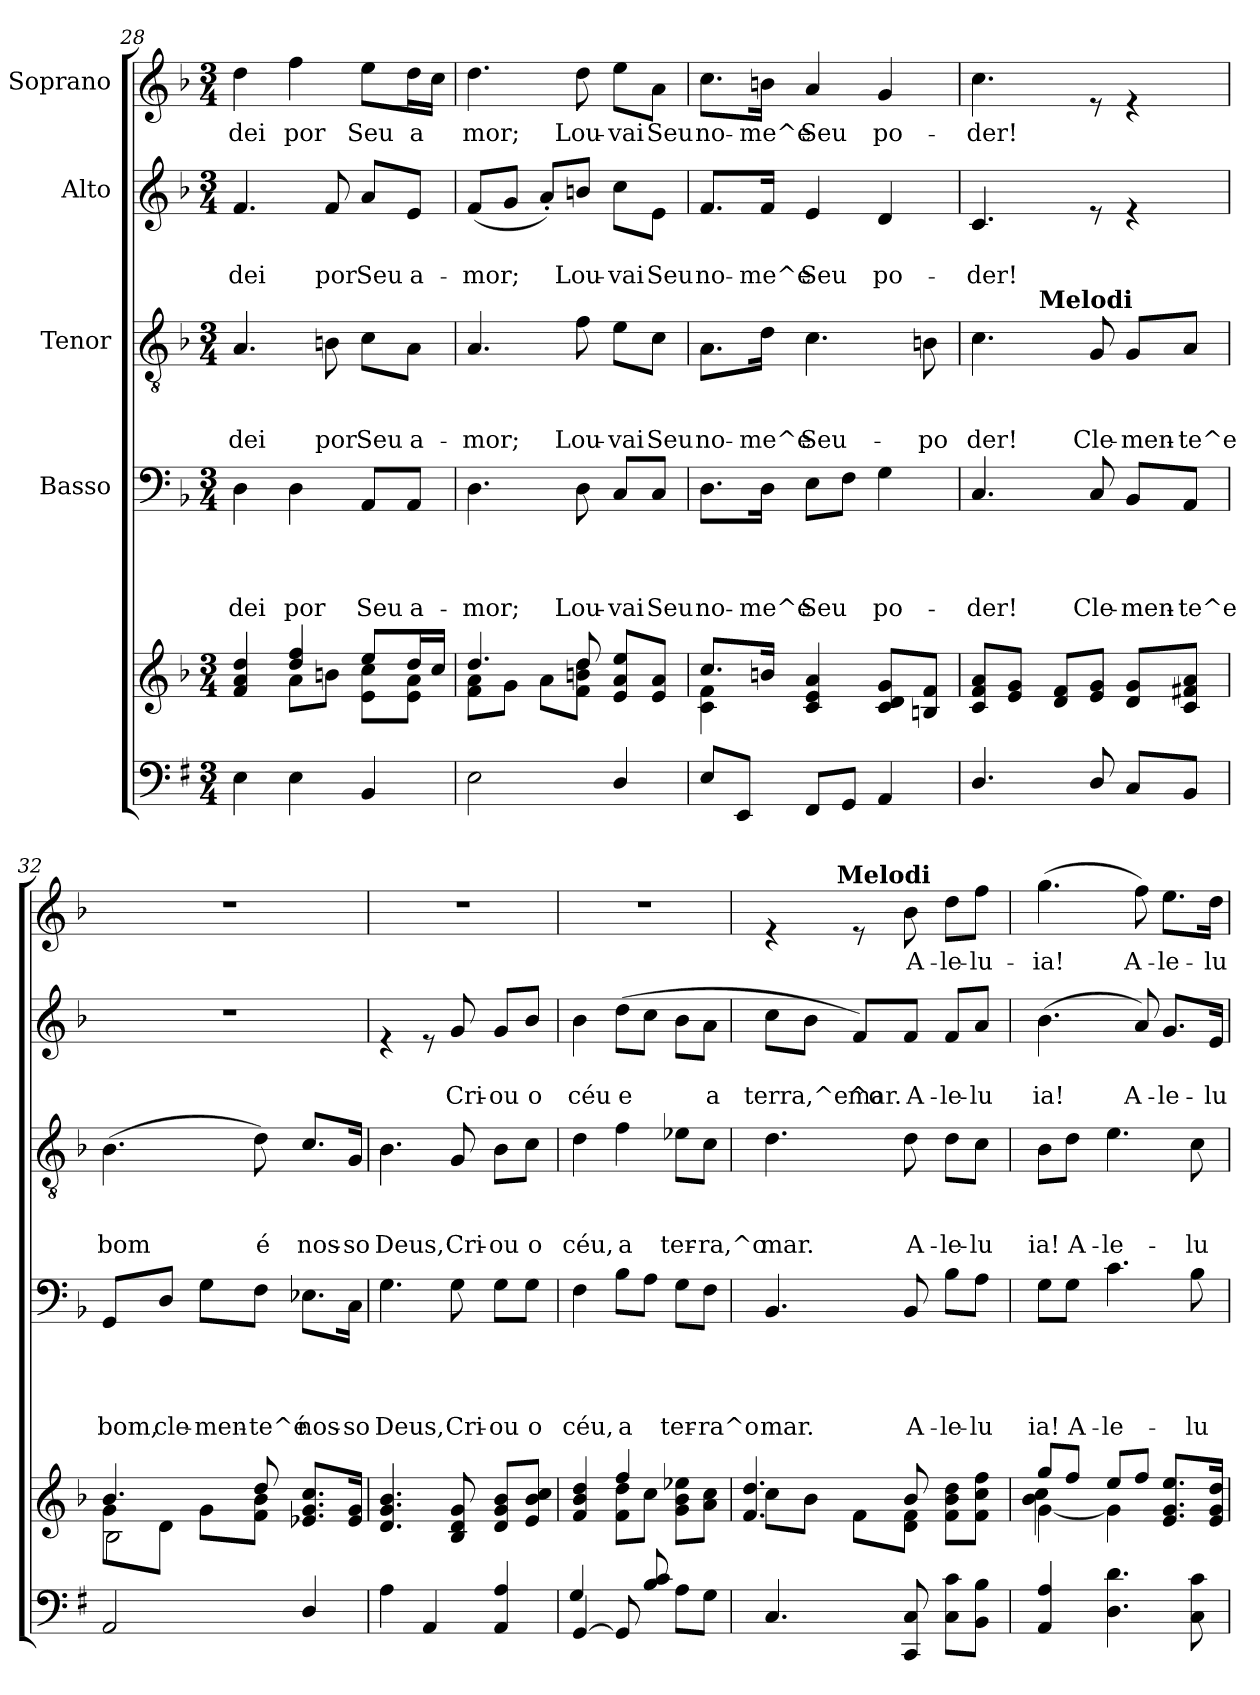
**kern	**kern	**kern	**text	**text	**text	**text	**kern	**text	**text	**text	**kern	**text	**text	**kern	**text
*part6	*part5	*part4	*part4	*part4	*part4	*part4	*part3	*part3	*part3	*part3	*part2	*part2	*part2	*part1	*part1
*staff6	*staff5	*staff4	*staff4	*staff4	*staff4	*staff4	*staff3	*staff3	*staff3	*staff3	*staff2	*staff2	*staff2	*staff1	*staff1
*	*	*I"Basso	*	*	*	*	*I"Tenor	*	*	*	*I"Alto	*	*	*I"Soprano	*
*clefF4	*clefG2	*clefF4	*	*	*	*	*clefGv2	*	*	*	*clefG2	*	*	*clefG2	*
*ITrd1c2	*	*	*	*	*	*	*	*	*	*	*	*	*	*	*
*k[b-]	*k[b-]	*k[b-]	*	*	*	*	*k[b-]	*	*	*	*k[b-]	*	*	*k[b-]	*
*F:	*F:	*F:	*	*	*	*	*F:	*	*	*	*F:	*	*	*F:	*
*M3/4	*M3/4	*M3/4	*	*	*	*	*M3/4	*	*	*	*M3/4	*	*	*M3/4	*
=28	=28	=28	=28	=28	=28	=28	=28	=28	=28	=28	=28	=28	=28	=28	=28
*	*^	*	*	*	*	*	*	*	*	*	*	*	*	*	*
!	!	!	!	!	!	!	!LO:LY:b	!	!	!	!LO:LY:b	!	!	!LO:LY:b	!	!LO:LY:b
4D\	4f/ 4a/ 4dd/	4ryy	4D\	.	.	.	-dei	4.A/	.	.	-dei	4.f/	.	-dei	4dd\	dei
!	!	!	!	!	!	!	!LO:LY:b	!	!	!	!	!	!	!	!	!LO:LY:b
4D\	8a\L	4dd/ 4ff/	4D\	.	.	.	por	.	.	.	.	.	.	.	4ff\	por
!	!	!	!	!	!	!	!	!	!	!	!LO:LY:b	!	!	!LO:LY:b	!	!
.	8bn\J	.	.	.	.	.	.	8Bn\	.	.	por	8f/	.	por	.	.
!	!	!	!	!	!	!	!LO:LY:b	!	!	!	!LO:LY:b	!	!	!LO:LY:b	!	!LO:LY:b
4AA/	8ee/L	8e\ 8cc\L	8AA/L	.	.	.	Seu	8c\L	.	.	Seu	8a/L	.	Seu	8ee\L	Seu
!	!	!	!	!	!	!	!LO:LY:b	!	!	!	!LO:LY:b	!	!	!LO:LY:b	!	!LO:LY:b
.	16dd/L	8e\ 8a\J	8AA/J	.	.	.	a-	8A\J	.	.	a-	8e/J	.	a-	16dd\L	a
.	16cc/JJ	.	.	.	.	.	.	.	.	.	.	.	.	.	16cc\JJ	.
!!LO:LB:g=z
=29	=29	=29	=29	=29	=29	=29	=29	=29	=29	=29	=29	=29	=29	=29	=29	=29
!	!	!	!	!	!	!	!LO:LY:b	!	!	!	!LO:LY:b	!	!	!LO:LY:b	!	!LO:LY:b
2D\	8f\ 8a\L	4.dd/	4.D\	.	.	.	-mor;	4.A/	.	.	-mor;	(<8f/L	.	-mor;	4.dd\	mor;
.	8g\J	.	.	.	.	.	.	.	.	.	.	8g/J	.	.	.	.
.	8a\L	.	.	.	.	.	.	.	.	.	.	8a'</L)	.	.	.	.
!	!	!	!	!	!	!	!LO:LY:b	!	!	!	!LO:LY:b	!	!	!LO:LY:b	!	!LO:LY:b
.	8f\ 8bn\ 8dd\J	8dd/	8D\	.	.	.	Lou-	8f\	.	.	Lou-	8bn/J	.	Lou-	8dd\	Lou-
!	!	!	!	!	!	!	!LO:LY:b	!	!	!	!LO:LY:b	!	!	!LO:LY:b	!	!LO:LY:b
4C/	8e/ 8a/ 8ee/L	4ryy	8C/L	.	.	.	-vai	8e\L	.	.	-vai	8cc\L	.	-vai	8ee\L	-vai
!	!	!	!	!	!	!	!LO:LY:b	!	!	!	!LO:LY:b	!	!	!LO:LY:b	!	!LO:LY:b
.	8e/ 8a/J	.	8C/J	.	.	.	Seu	8c\J	.	.	Seu	8e\J	.	Seu	8a\J	Seu
=30	=30	=30	=30	=30	=30	=30	=30	=30	=30	=30	=30	=30	=30	=30	=30	=30
!	!	!	!	!	!	!	!LO:LY:b	!	!	!	!LO:LY:b	!	!	!LO:LY:b	!	!LO:LY:b
8D/L	8.cc/L	4c\ 4f\	8.D\L	.	.	.	no-	8.A\L	.	.	no-	8.f/L	.	no-	8.cc\L	no-
8DD/J	.	.	.	.	.	.	.	.	.	.	.	.	.	.	.	.
!	!	!	!	!	!	!	!LO:LY:b	!	!	!	!LO:LY:b	!	!	!LO:LY:b	!	!LO:LY:b
.	16bn/Jk	.	16D\Jk	.	.	.	-me^e	16d\Jk	.	.	-me^e	16f/Jk	.	-me^e	16bn\Jk	-me^e
!	!	!	!	!	!	!	!LO:LY:b	!	!	!	!LO:LY:b	!	!	!LO:LY:b	!	!LO:LY:b
8EE/L	4c/ 4e/ 4a/	2ryy	8E\L	.	.	.	Seu	4.c\	.	.	Seu-	4e/	.	Seu	4a/	Seu
8FF/J	.	.	8F\J	.	.	.	.	.	.	.	.	.	.	.	.	.
!	!	!	!	!	!	!	!LO:LY:b	!	!	!	!	!	!	!LO:LY:b	!	!LO:LY:b
4GG/	8c/ 8d/ 8g/L	.	4G\	.	.	.	po-	.	.	.	.	4d/	.	po-	4g/	po-
!	!	!	!	!	!	!	!	!	!	!	!LO:LY:b	!	!	!	!	!
.	8Bn/ 8f/J	.	.	.	.	.	.	8Bn\	.	.	-po	.	.	.	.	.
*	*v	*v	*	*	*	*	*	*	*	*	*	*	*	*	*	*
=31	=31	=31	=31	=31	=31	=31	=31	=31	=31	=31	=31	=31	=31	=31	=31
!	!	!	!	!	!	!LO:LY:b	!	!	!	!LO:LY:b	!	!	!LO:LY:b	!	!LO:LY:b
*	*	*	*	*	*	*	*^	*	*	*	*	*	*	*	*
4.C/	8c/ 8f/ 8a/L	4.C/	.	.	.	-der!	4.c\	8..ryy	.	.	der!	4.c/	.	-der!	4.cc\	-der!
.	8e/ 8g/J	.	.	.	.	.	.	.	.	.	.	.	.	.	.	.
!	!	!	!	!	!	!	!	!LO:TX:a:B:t=Melodi	!	!	!	!	!	!	!	!
.	.	.	.	.	.	.	.	2ryy	.	.	.	.	.	.	.	.
.	8d/ 8f/L	.	.	.	.	.	.	.	.	.	.	.	.	.	.	.
!	!	!	!	!	!	!LO:LY:b	!	!	!	!	!LO:LY:b	!	!	!	!	!
8C/	8e/ 8g/J	8C/	.	.	.	Cle-	8G/	.	.	.	Cle-	8re	.	.	8re	.
!	!	!	!	!	!	!LO:LY:b	!	!	!	!	!LO:LY:b	!	!	!	!	!
8BB-/L	8d/ 8g/L	8BB-/L	.	.	.	-men-	8G/L	.	.	.	-men-	4re	.	.	4re	.
!	!	!	!	!	!	!LO:LY:b	!	!	!	!	!LO:LY:b	!	!	!	!	!
8AA/J	8c/ 8f#X/ 8a/J	8AA/J	.	.	.	-te^e	8A/J	.	.	.	-te^e	.	.	.	.	.
.	.	.	.	.	.	.	.	32ryy	.	.	.	.	.	.	.	.
=32	=32	=32	=32	=32	=32	=32	=32	=32	=32	=32	=32	=32	=32	=32	=32	=32
*	*^	*	*	*	*	*	*	*	*	*	*	*	*	*	*	*
*	*	*^	*	*	*	*	*	*	*	*	*	*	*	*	*	*	*
!	!	!	!	!	!	!	!	!LO:LY:b	!	!	!	!	!LO:LY:b	!	!	!	!	!
*	*	*	*	*	*	*	*	*	*v	*v	*	*	*	*	*	*	*	*
2GG/	8g\L	2B-\	4.b-/	8GG/L	.	.	.	bom,	(>4.B-\	.	.	bom	2.r	.	.	2.r	.
!	!	!	!	!	!	!	!	!LO:LY:b	!	!	!	!	!	!	!	!	!
.	8d\J	.	.	8D/J	.	.	.	cle-	.	.	.	.	.	.	.	.	.
!	!	!	!	!	!	!	!	!LO:LY:b	!	!	!	!	!	!	!	!	!
.	8g\L	.	.	8G\L	.	.	.	-men-	.	.	.	.	.	.	.	.	.
!	!	!	!	!	!	!	!	!LO:LY:b	!	!	!	!LO:LY:b	!	!	!	!	!
.	8f\ 8b-\J	.	8dd/	8F\J	.	.	.	-te^é	8d\)	.	.	é	.	.	.	.	.
!	!	!	!	!	!	!	!	!LO:LY:b	!	!	!	!LO:LY:b	!	!	!	!	!
4C/	8.e-X/ 8.g/ 8.cc/L	4ryy	4ryy	8.E-X\L	.	.	.	nos-	8.c/L	.	.	nos-	.	.	.	.	.
!	!	!	!	!	!	!	!	!LO:LY:b	!	!	!	!LO:LY:b	!	!	!	!	!
.	16e-/ 16g/Jk	.	.	16C\Jk	.	.	.	-so	16G/Jk	.	.	-so	.	.	.	.	.
*	*v	*v	*v	*	*	*	*	*	*	*	*	*	*	*	*	*	*
!!LO:PB:g=z
=33	=33	=33	=33	=33	=33	=33	=33	=33	=33	=33	=33	=33	=33	=33	=33
!	!	!	!	!	!	!LO:LY:b	!	!	!	!LO:LY:b	!	!	!	!	!
4G\	4.d/ 4.g/ 4.b-/	4.G\	.	.	.	Deus,	4.B-\	.	.	Deus,	4re	.	.	2.r	.
4GG/	.	.	.	.	.	.	.	.	.	.	8re	.	.	.	.
!	!	!	!	!	!	!LO:LY:b	!	!	!	!LO:LY:b	!	!	!LO:LY:b	!	!
.	8B-/ 8d/ 8g/	8G\	.	.	.	Cri-	8G/	.	.	Cri-	8g/	.	Cri-	.	.
!	!	!	!	!	!	!LO:LY:b	!	!	!	!LO:LY:b	!	!	!LO:LY:b	!	!
4GG/ 4G/	8d/ 8g/ 8b-/L	8G\L	.	.	.	-ou	8B-\L	.	.	-ou	8g/L	.	-ou	.	.
!	!	!	!	!	!	!LO:LY:b	!	!	!	!LO:LY:b	!	!	!LO:LY:b	!	!
.	8e/ 8b-/ 8cc/J	8G\J	.	.	.	o	8c\J	.	.	o	8b-/J	.	o	.	.
=34	=34	=34	=34	=34	=34	=34	=34	=34	=34	=34	=34	=34	=34	=34	=34
*^	*^	*	*	*	*	*	*	*	*	*	*	*	*	*	*
!	!	!	!	!	!	!	!	!LO:LY:b	!	!	!	!LO:LY:b	!	!	!LO:LY:b	!	!
[<4FF/	4F/	4f/ 4b-/ 4dd/	4ryy	4F\	.	.	.	céu,	4d\	.	.	céu,	4b-\	.	céu	2.r	.
!	!	!	!	!	!	!	!	!LO:LY:b	!	!	!	!LO:LY:b	!	!	!LO:LY:b	!	!
8FF/]	2ryy	8f\ 8dd\L	4ff/	8B-\L	.	.	.	a	4f\	.	.	a	(>8dd\L	.	e	.	.
8A/ 8B-/	.	8cc\J	.	8A\J	.	.	.	.	.	.	.	.	8cc\J	.	.	.	.
!	!	!	!	!	!	!	!	!LO:LY:b	!	!	!	!LO:LY:b	!	!	!	!	!
8G\L	.	8g\ 8b-\ 8ee-X\L	4ryy	8G\L	.	.	.	ter-	8e-X\L	.	.	ter-	8b-\L	.	.	.	.
!	!	!	!	!	!	!	!	!LO:LY:b	!	!	!	!LO:LY:b	!	!	!LO:LY:b	!	!
8F\J	.	8a\ 8cc\J	.	8F\J	.	.	.	-ra^o	8c\J	.	.	-ra,^o	8a\J	.	a	.	.
*v	*v	*	*	*	*	*	*	*	*	*	*	*	*	*	*	*	*
=35	=35	=35	=35	=35	=35	=35	=35	=35	=35	=35	=35	=35	=35	=35	=35	=35
!	!	!	!	!	!	!	!LO:LY:b	!	!	!	!LO:LY:b	!	!	!LO:LY:b	!	!
*	*	*	*	*	*	*	*	*	*	*	*	*	*	*	*^	*
4.BB-/	8cc\L	4.f/ 4.dd/	4.BB-/	.	.	.	mar.	4.d\	.	.	mar.	8cc\L	.	terra,^e^o	4re	8..ryy	.
.	8b-\J	.	.	.	.	.	.	.	.	.	.	8b-\J	.	.	.	.	.
!	!	!	!	!	!	!	!	!	!	!	!	!	!	!	!	!LO:TX:a:B:t=Melodi	!
.	.	.	.	.	.	.	.	.	.	.	.	.	.	.	.	2ryy	.
!	!	!	!	!	!	!	!	!	!	!	!	!	!	!LO:LY:b	!	!	!
.	8f\L	.	.	.	.	.	.	.	.	.	.	8f/L)	.	mar.	8re	.	.
!	!	!	!	!	!	!	!LO:LY:b	!	!	!	!LO:LY:b	!	!	!LO:LY:b	!	!	!LO:LY:b
8BBB-/ 8BB-/	8d\ 8f\J	8b-/	8BB-/	.	.	.	A-	8d\	.	.	A-	8f/J	.	A-	8b-\	.	A-
!	!	!	!	!	!	!	!LO:LY:b	!	!	!	!LO:LY:b	!	!	!LO:LY:b	!	!	!LO:LY:b
8BB-\ 8B-\L	8f\ 8b-\ 8dd\L	4ryy	8B-\L	.	.	.	-le-	8d\L	.	.	-le-	8f/L	.	-le-	8dd\L	.	-le-
!	!	!	!	!	!	!	!LO:LY:b	!	!	!	!LO:LY:b	!	!	!LO:LY:b	!	!	!LO:LY:b
8AA\ 8A\J	8f\ 8cc\ 8ff\J	.	8A\J	.	.	.	-lu	8c\J	.	.	-lu	8a/J	.	-lu	8ff\J	.	-lu-
.	.	.	.	.	.	.	.	.	.	.	.	.	.	.	.	32ryy	.
=36	=36	=36	=36	=36	=36	=36	=36	=36	=36	=36	=36	=36	=36	=36	=36	=36	=36
*	*	*^	*	*	*	*	*	*	*	*	*	*	*	*	*	*	*
!	!	!	!	!	!	!	!	!LO:LY:b	!	!	!	!LO:LY:b	!	!	!LO:LY:b	!	!	!LO:LY:b
*	*	*	*	*	*	*	*	*	*	*	*	*	*	*	*	*v	*v	*
4GG/ 4G/	8gg/L	[>4g\	4b-\ 4cc\	8G\L	.	.	.	ia!	8B-\L	.	.	ia!	(>4.b-\	.	ia!	(>4.gg\	-ia!
!	!	!	!	!	!	!	!	!LO:LY:b	!	!	!	!LO:LY:b	!	!	!	!	!
.	8ff/J	.	.	8G\J	.	.	.	A-	8d\J	.	.	A-	.	.	.	.	.
!	!	!	!	!	!	!	!	!LO:LY:b	!	!	!	!LO:LY:b	!	!	!	!	!
4.C\ 4.c\	8ee/L	4g\]	2ryy	4.c\	.	.	.	-le-	4.e\	.	.	-le-	.	.	.	.	.
!	!	!	!	!	!	!	!	!	!	!	!	!	!	!	!LO:LY:b	!	!LO:LY:b
.	8ff/J	.	.	.	.	.	.	.	.	.	.	.	8a/)	.	A-	8ff\)	A-
!	!	!	!	!	!	!	!	!	!	!	!	!	!	!	!LO:LY:b	!	!LO:LY:b
.	8.e/ 8.g/ 8.ee/L	4ryy	.	.	.	.	.	.	.	.	.	.	8.g/L	.	-le-	8.ee\L	-le-
!	!	!	!	!	!	!	!	!LO:LY:b	!	!	!	!LO:LY:b	!	!	!	!	!
8BB-\ 8B-\	.	.	.	8B-\	.	.	.	-lu-	8c\	.	.	-lu-	.	.	.	.	.
!	!	!	!	!	!	!	!	!	!	!	!	!	!	!	!LO:LY:b	!	!LO:LY:b
.	16e/ 16g/ 16dd/Jk	.	.	.	.	.	.	.	.	.	.	.	16e/Jk	.	-lu-	16dd\Jk	-lu-
*	*v	*v	*v	*	*	*	*	*	*	*	*	*	*	*	*	*	*
=	=	=	=	=	=	=	=	=	=	=	=	=	=	=	=
*-	*-	*-	*-	*-	*-	*-	*-	*-	*-	*-	*-	*-	*-	*-	*-
